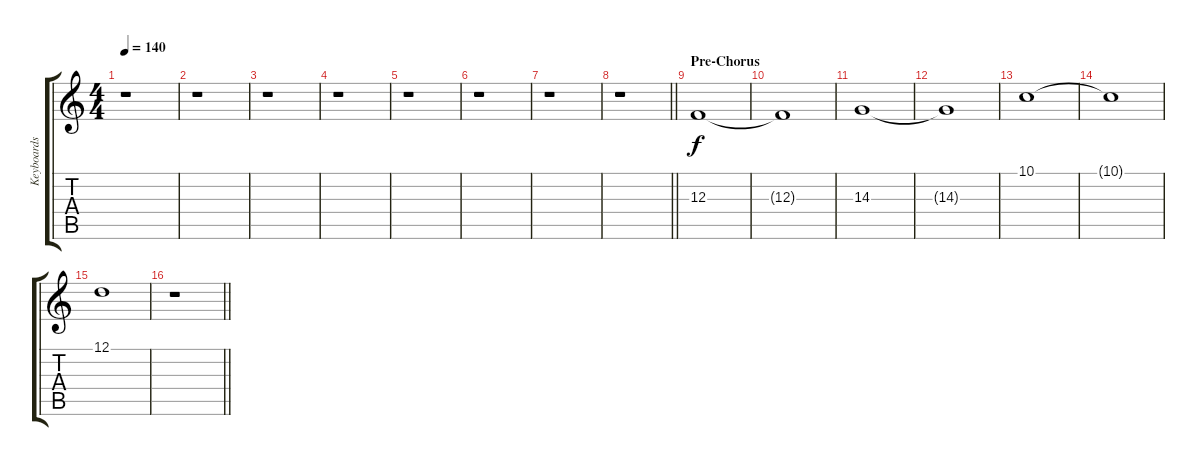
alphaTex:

\track ("Keyboards" "Keyboards") {instrument stringensemble1}
\staff {score tabs}
\tuning (D4 A3 F3 C3 G2 C2) {hide}
\ts (4 4)
\tempo 140
\clef g2
\ks c
r.1{dy f} |
r.1 |
r.1 |
r.1 |
r.1 |
r.1 |
r.1 |
\barLineRight lightlight
r.1 |
\section ("" "Pre-Chorus")
12.3.1 |
12.3{t}.1 |
14.3.1 |
14.3{t}.1 |
10.1.1 |
10.1{t}.1 |
12.1.1 |
\barLineRight lightlight
r.1
